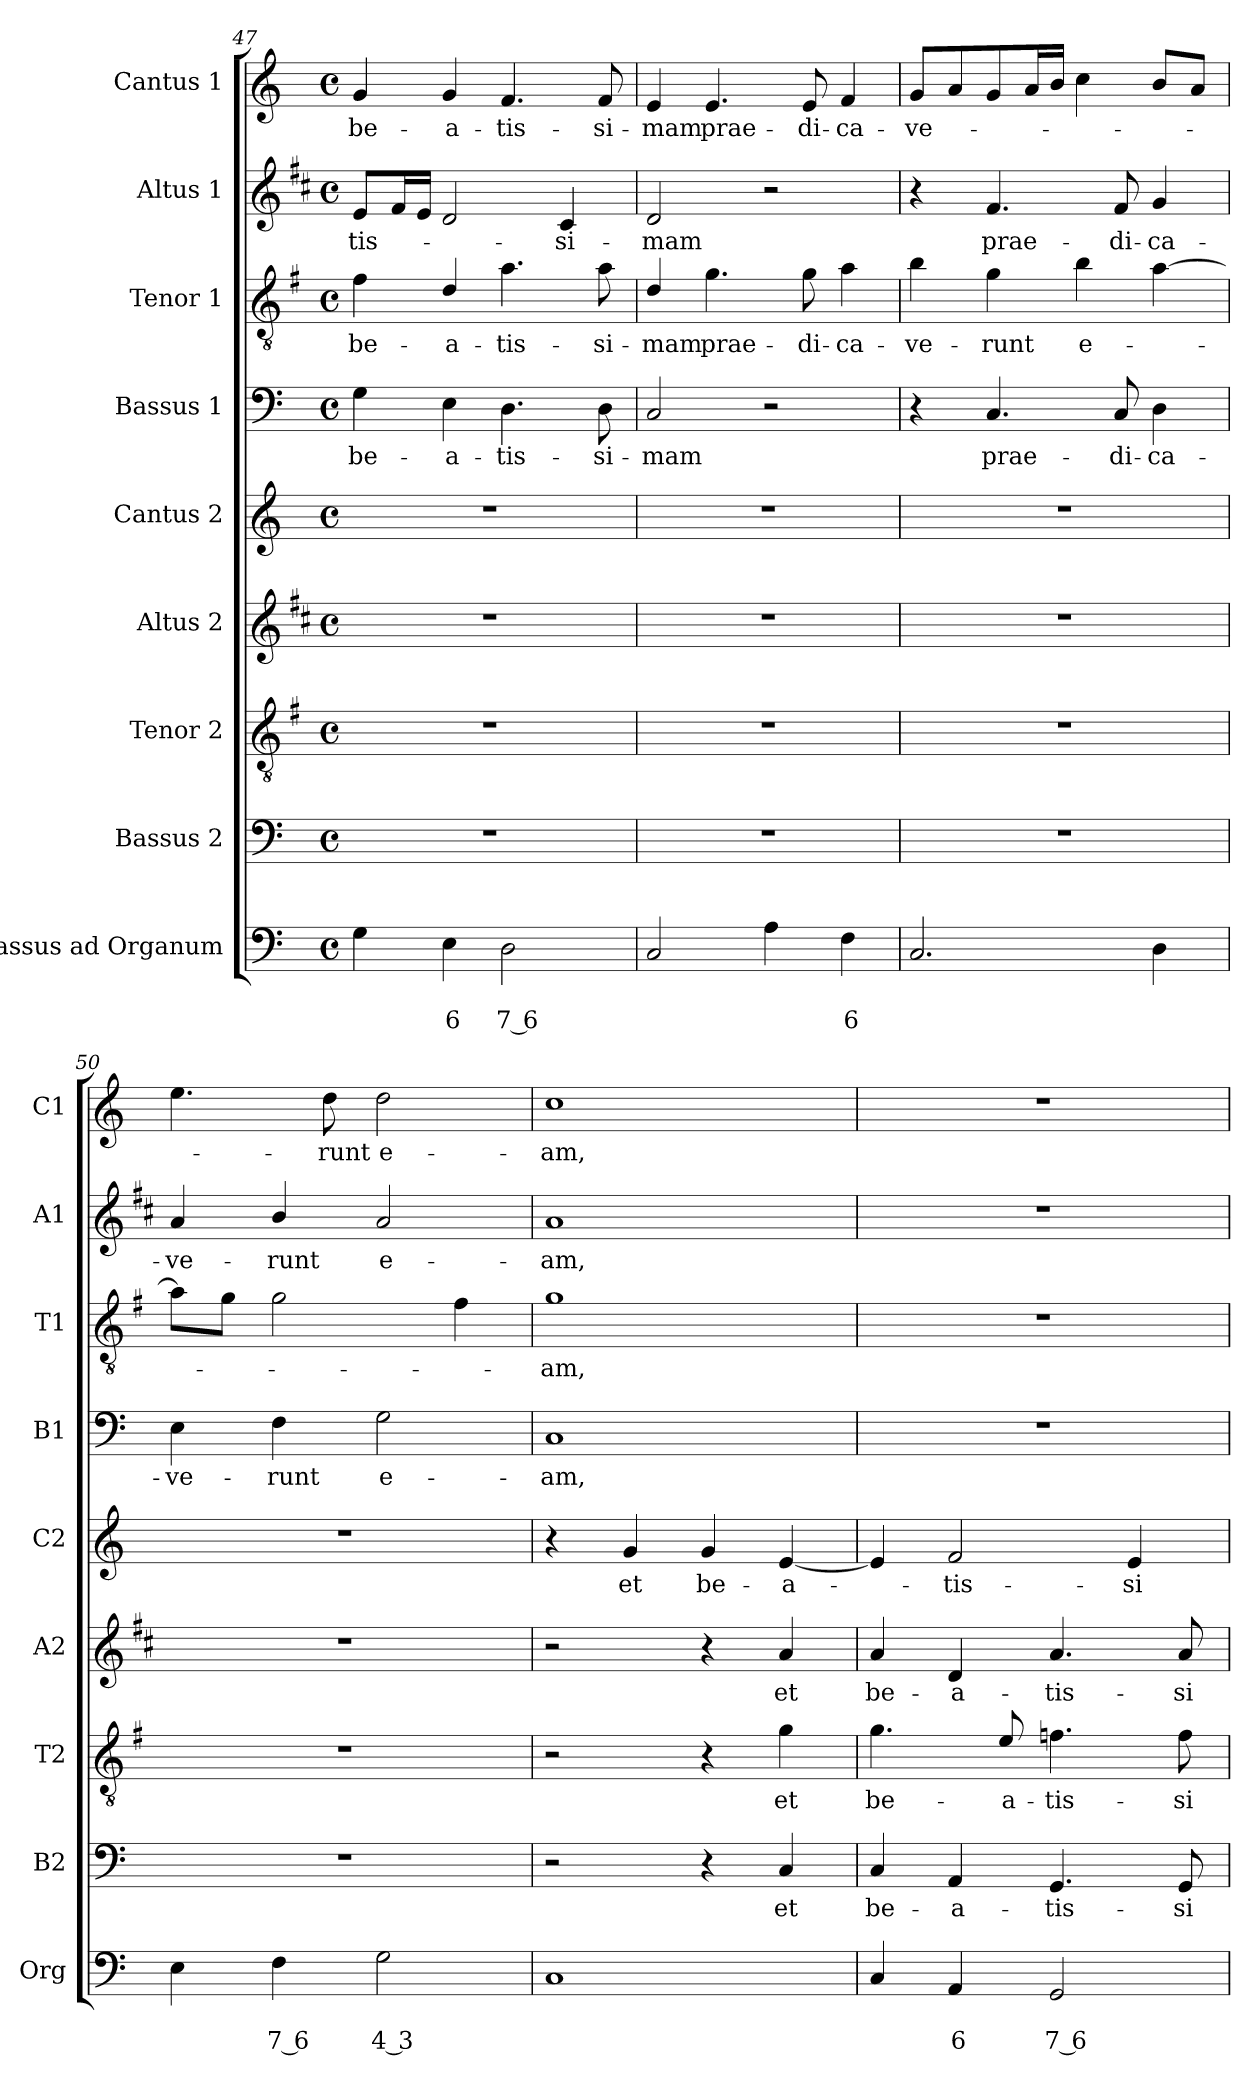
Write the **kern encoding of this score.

**kern	**text	**text	**kern	**text	**kern	**text	**kern	**text	**kern	**text	**kern	**text	**kern	**text	**kern	**text	**kern	**text
*part9	*part9	*part9	*part8	*part8	*part7	*part7	*part6	*part6	*part5	*part5	*part4	*part4	*part3	*part3	*part2	*part2	*part1	*part1
*staff9	*staff9	*staff9	*staff8	*staff8	*staff7	*staff7	*staff6	*staff6	*staff5	*staff5	*staff4	*staff4	*staff3	*staff3	*staff2	*staff2	*staff1	*staff1
*I"Bassus ad Organum	*	*	*I"Bassus 2	*	*I"Tenor 2	*	*I"Altus 2	*	*I"Cantus 2	*	*I"Bassus 1	*	*I"Tenor 1	*	*I"Altus 1	*	*I"Cantus 1	*
*I'Org	*	*	*I'B2	*	*I'T2	*	*I'A2	*	*I'C2	*	*I'B1	*	*I'T1	*	*I'A1	*	*I'C1	*
!!LO:LB:g=z
*clefF4	*	*	*clefF4	*	*clefGv2	*	*clefG2	*	*clefG2	*	*clefF4	*	*clefGv2	*	*clefG2	*	*clefG2	*
*	*	*	*	*	*ITrd4c7	*	*ITrd1c2	*	*	*	*	*	*ITrd4c7	*	*ITrd1c2	*	*	*
*k[]	*	*	*k[]	*	*k[]	*	*k[]	*	*k[]	*	*k[]	*	*k[]	*	*k[]	*	*k[]	*
*C:	*	*	*C:	*	*C:	*	*C:	*	*C:	*	*C:	*	*C:	*	*C:	*	*C:	*
*M4/4	*	*	*M4/4	*	*M4/4	*	*M4/4	*	*M4/4	*	*M4/4	*	*M4/4	*	*M4/4	*	*M4/4	*
*met(c)	*	*	*met(c)	*	*met(c)	*	*met(c)	*	*met(c)	*	*met(c)	*	*met(c)	*	*met(c)	*	*met(c)	*
=47	=47	=47	=47	=47	=47	=47	=47	=47	=47	=47	=47	=47	=47	=47	=47	=47	=47	=47
!	!	!	!	!	!	!	!	!	!	!	!	!LO:LY:b	!	!LO:LY:b	!	!LO:LY:b	!	!LO:LY:b
4G\	.	.	1r	.	1r	.	1r	.	1r	.	4G\	be-	4B\	be-	8d/L	-tis-	4g/	be-
.	.	.	.	.	.	.	.	.	.	.	.	.	.	.	16e/L	.	.	.
.	.	.	.	.	.	.	.	.	.	.	.	.	.	.	16d/JJ	.	.	.
!	!	!LO:LY:b	!	!	!	!	!	!	!	!	!	!LO:LY:b	!	!LO:LY:b	!	!	!	!LO:LY:b
4E\	.	6	.	.	.	.	.	.	.	.	4E\	-a-	4G/	-a-	2c/	.	4g/	-a-
!	!	!LO:LY:b	!	!	!	!	!	!	!	!	!	!LO:LY:b	!	!LO:LY:b	!	!	!	!LO:LY:b
2D\	.	7 6	.	.	.	.	.	.	.	.	4.D\	-tis-	4.d\	-tis-	.	.	4.f/	-tis-
!	!	!	!	!	!	!	!	!	!	!	!	!	!	!	!	!LO:LY:b	!	!
.	.	.	.	.	.	.	.	.	.	.	.	.	.	.	4B/	-si-	.	.
!	!	!	!	!	!	!	!	!	!	!	!	!LO:LY:b	!	!LO:LY:b	!	!	!	!LO:LY:b
.	.	.	.	.	.	.	.	.	.	.	8D\	-si-	8d\	-si-	.	.	8f/	-si-
=48	=48	=48	=48	=48	=48	=48	=48	=48	=48	=48	=48	=48	=48	=48	=48	=48	=48	=48
!	!	!	!	!	!	!	!	!	!	!	!	!LO:LY:b	!	!LO:LY:b	!	!LO:LY:b	!	!LO:LY:b
2C/	.	.	1r	.	1r	.	1r	.	1r	.	2C/	-mam	4G/	-mam	2c/	-mam	4e/	-mam
!	!	!	!	!	!	!	!	!	!	!	!	!	!	!LO:LY:b	!	!	!	!LO:LY:b
.	.	.	.	.	.	.	.	.	.	.	.	.	4.c\	prae-	.	.	4.e/	prae-
4A\	.	.	.	.	.	.	.	.	.	.	2r	.	.	.	2r	.	.	.
!	!	!	!	!	!	!	!	!	!	!	!	!	!	!LO:LY:b	!	!	!	!LO:LY:b
.	.	.	.	.	.	.	.	.	.	.	.	.	8c\	-di-	.	.	8e/	-di-
!	!	!LO:LY:b	!	!	!	!	!	!	!	!	!	!	!	!LO:LY:b	!	!	!	!LO:LY:b
4F\	.	6	.	.	.	.	.	.	.	.	.	.	4d\	-ca-	.	.	4f/	-ca-
=49	=49	=49	=49	=49	=49	=49	=49	=49	=49	=49	=49	=49	=49	=49	=49	=49	=49	=49
!	!	!	!	!	!	!	!	!	!	!	!	!	!	!LO:LY:b	!	!	!	!LO:LY:b
2.C/	.	.	1r	.	1r	.	1r	.	1r	.	4r	.	4e\	-ve-	4r	.	8g/L	-ve-
.	.	.	.	.	.	.	.	.	.	.	.	.	.	.	.	.	8a/	.
!	!	!	!	!	!	!	!	!	!	!	!	!LO:LY:b	!	!LO:LY:b	!	!LO:LY:b	!	!
.	.	.	.	.	.	.	.	.	.	.	4.C/	prae-	4c\	-runt	4.e/	prae-	8g/	.
.	.	.	.	.	.	.	.	.	.	.	.	.	.	.	.	.	16a/L	.
.	.	.	.	.	.	.	.	.	.	.	.	.	.	.	.	.	16b/JJ	.
!	!	!	!	!	!	!	!	!	!	!	!	!	!	!LO:LY:b	!	!	!	!
.	.	.	.	.	.	.	.	.	.	.	.	.	4e\	e-	.	.	4cc\	.
!	!	!	!	!	!	!	!	!	!	!	!	!LO:LY:b	!	!	!	!LO:LY:b	!	!
.	.	.	.	.	.	.	.	.	.	.	8C/	-di-	.	.	8e/	-di-	.	.
!	!	!	!	!	!	!	!	!	!	!	!	!LO:LY:b	!	!	!	!LO:LY:b	!	!
4D\	.	.	.	.	.	.	.	.	.	.	4D\	-ca-	[4d\	.	4f/	-ca-	8b/L	.
.	.	.	.	.	.	.	.	.	.	.	.	.	.	.	.	.	8a/J	.
=50	=50	=50	=50	=50	=50	=50	=50	=50	=50	=50	=50	=50	=50	=50	=50	=50	=50	=50
!	!	!	!	!	!	!	!	!	!	!	!	!LO:LY:b	!	!	!	!LO:LY:b	!	!
4E\	.	.	1r	.	1r	.	1r	.	1r	.	4E\	-ve-	8d\L]	.	4g/	-ve-	4.ee\	.
.	.	.	.	.	.	.	.	.	.	.	.	.	8c\J	.	.	.	.	.
!	!	!LO:LY:b	!	!	!	!	!	!	!	!	!	!LO:LY:b	!	!	!	!LO:LY:b	!	!
4F\	.	7 6	.	.	.	.	.	.	.	.	4F\	-runt	2c\	.	4a/	-runt	.	.
!	!	!	!	!	!	!	!	!	!	!	!	!	!	!	!	!	!	!LO:LY:b
.	.	.	.	.	.	.	.	.	.	.	.	.	.	.	.	.	8dd\	-runt
!	!	!LO:LY:b	!	!	!	!	!	!	!	!	!	!LO:LY:b	!	!	!	!LO:LY:b	!	!LO:LY:b
2G\	.	4 3	.	.	.	.	.	.	.	.	2G\	e-	.	.	2g/	e-	2dd\	e-
.	.	.	.	.	.	.	.	.	.	.	.	.	4B\	.	.	.	.	.
=51	=51	=51	=51	=51	=51	=51	=51	=51	=51	=51	=51	=51	=51	=51	=51	=51	=51	=51
!	!	!	!	!	!	!	!	!	!	!	!	!LO:LY:b	!	!LO:LY:b	!	!LO:LY:b	!	!LO:LY:b
1C	.	.	2r	.	2r	.	2r	.	4r	.	1C	-am,	1c	-am,	1g	-am,	1cc	-am,
!	!	!	!	!	!	!	!	!	!	!LO:LY:b	!	!	!	!	!	!	!	!
.	.	.	.	.	.	.	.	.	4g/	et	.	.	.	.	.	.	.	.
!	!	!	!	!	!	!	!	!	!	!LO:LY:b	!	!	!	!	!	!	!	!
.	.	.	4r	.	4r	.	4r	.	4g/	be-	.	.	.	.	.	.	.	.
!	!	!	!	!LO:LY:b	!	!LO:LY:b	!	!LO:LY:b	!	!LO:LY:b	!	!	!	!	!	!	!	!
.	.	.	4C/	et	4c\	et	4g/	et	[4e/	-a-	.	.	.	.	.	.	.	.
=52	=52	=52	=52	=52	=52	=52	=52	=52	=52	=52	=52	=52	=52	=52	=52	=52	=52	=52
!	!	!	!	!LO:LY:b	!	!LO:LY:b	!	!LO:LY:b	!	!	!	!	!	!	!	!	!	!
4C/	.	.	4C/	be-	4.c\	be-	4g/	be-	4e/]	.	1r	.	1r	.	1r	.	1r	.
!	!	!LO:LY:b	!	!LO:LY:b	!	!	!	!LO:LY:b	!	!LO:LY:b	!	!	!	!	!	!	!	!
4AA/	.	6	4AA/	-a-	.	.	4c/	-a-	2f/	-tis-	.	.	.	.	.	.	.	.
!	!	!	!	!	!	!LO:LY:b	!	!	!	!	!	!	!	!	!	!	!	!
.	.	.	.	.	8A/	-a-	.	.	.	.	.	.	.	.	.	.	.	.
!	!	!LO:LY:b	!	!LO:LY:b	!	!LO:LY:b	!	!LO:LY:b	!	!	!	!	!	!	!	!	!	!
2GG/	.	7 6	4.GG/	-tis-	4.B-X\	-tis-	4.g/	-tis-	.	.	.	.	.	.	.	.	.	.
!	!	!	!	!	!	!	!	!	!	!LO:LY:b	!	!	!	!	!	!	!	!
.	.	.	.	.	.	.	.	.	4e/	-si-	.	.	.	.	.	.	.	.
!	!	!	!	!LO:LY:b	!	!LO:LY:b	!	!LO:LY:b	!	!	!	!	!	!	!	!	!	!
.	.	.	8GG/	-si-	8B-\	-si-	8g/	-si-	.	.	.	.	.	.	.	.	.	.
=	=	=	=	=	=	=	=	=	=	=	=	=	=	=	=	=	=	=
*-	*-	*-	*-	*-	*-	*-	*-	*-	*-	*-	*-	*-	*-	*-	*-	*-	*-	*-
